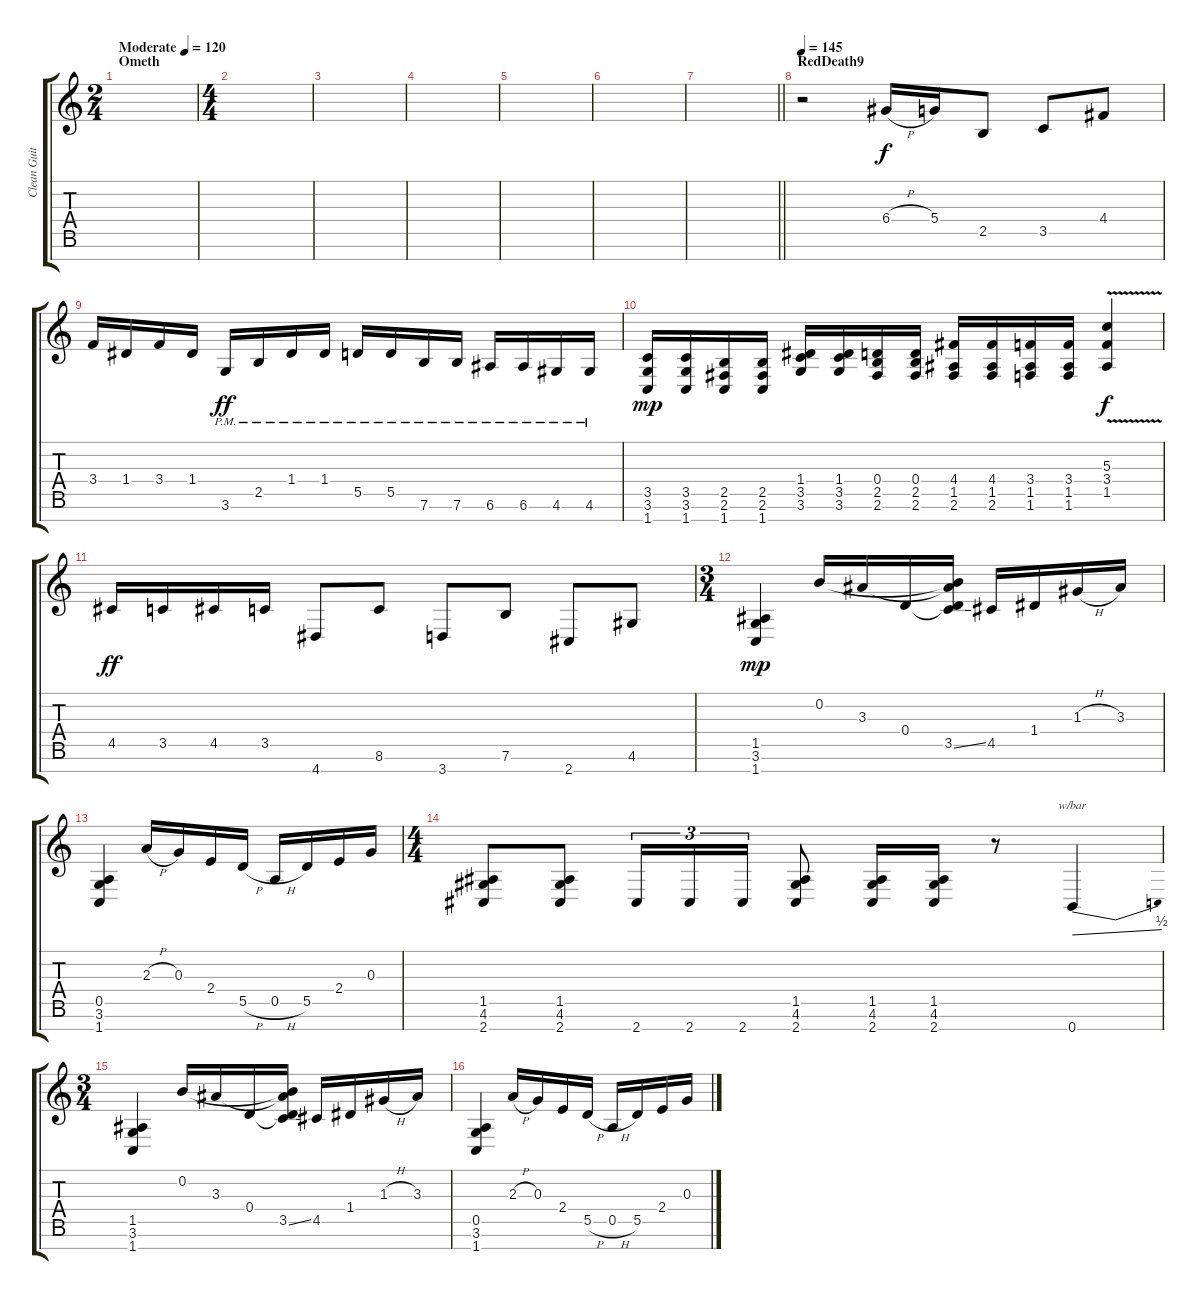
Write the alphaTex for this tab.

\track ("Clean Guitar #1" "Clean Guit") {instrument electricguitarjazz}
\staff {score tabs}
\tuning (E4 B3 G3 D3 A2 E2 B1) {hide}
\ts (2 4)
\section ("" "Ometh")
\tempo (120 "Moderate")
\clef g2
\ks c
|
\ts (4 4)
|
|
|
|
|
\barLineRight lightlight
|
\section ("" "RedDeath9")
\tempo 145
r.2{instrument overdrivenguitar} 6.4{h}.16 5.4.16 2.5.8 3.5.8 4.4.8 |
3.4.16{dy f} 1.4.16 3.4.16 1.4.16 3.6{pm}.16{dy ff} 2.5{pm}.16 1.4{pm}.16 1.4{pm}.16 5.5{pm}.16 5.5{pm}.16 7.6{pm}.16 7.6{pm}.16 6.6{pm}.16 6.6{pm}.16 4.6{pm}.16 4.6{pm}.16 |
(3.5 3.6 1.7).16{dy mp} (3.5 3.6 1.7).16 (2.5 2.6 1.7).16 (2.5 2.6 1.7).16 (1.4 3.5 3.6).16 (1.4 3.5 3.6).16 (0.4 2.5 2.6).16 (0.4 2.5 2.6).16 (4.4 1.5 2.6).16 (4.4 1.5 2.6).16 (3.4 1.5 1.6).16 (3.4 1.5 1.6).16 (5.3 3.4 1.5{v}).4{dy f} |
4.5.16{dy ff} 3.5.16 4.5.16 3.5.16 4.7.8 8.6.8 3.7.8 7.6.8 2.7.8 4.6.8 |
\ts (3 4)
(1.5 3.6 1.7).4{dy mp} 0.2.16 3.3.16 0.4.16 (0.2{t} 3.3{t} 0.4{t} 3.5{ss}).16 4.5.16 1.4.16 1.3{h}.16 3.3.16 |
(0.5 3.6 1.7).4 2.3{h}.16 0.3.16 2.4.16 5.5{h}.16 0.5{h}.16 5.5.16 2.4.16 0.3.16 |
\ts (4 4)
(1.5 4.6 2.7).8 (1.5 4.6 2.7).8 2.7.16{tu (3 2)} 2.7.16{tu (3 2)} 2.7.16{tu (3 2)} (1.5 4.6 2.7).8 (1.5 4.6 2.7).16 (1.5 4.6 2.7).16 r.8 0.7.4{tbe (dive default 0 0 60 2)} |
\ts (3 4)
(1.5 3.6 1.7).4 0.2.16 3.3.16 0.4.16 (0.2{t} 3.3{t} 0.4{t} 3.5{ss}).16 4.5.16 1.4.16 1.3{h}.16 3.3.16 |
(0.5 3.6 1.7).4 2.3{h}.16 0.3.16 2.4.16 5.5{h}.16 0.5{h}.16 5.5.16 2.4.16 0.3.16
